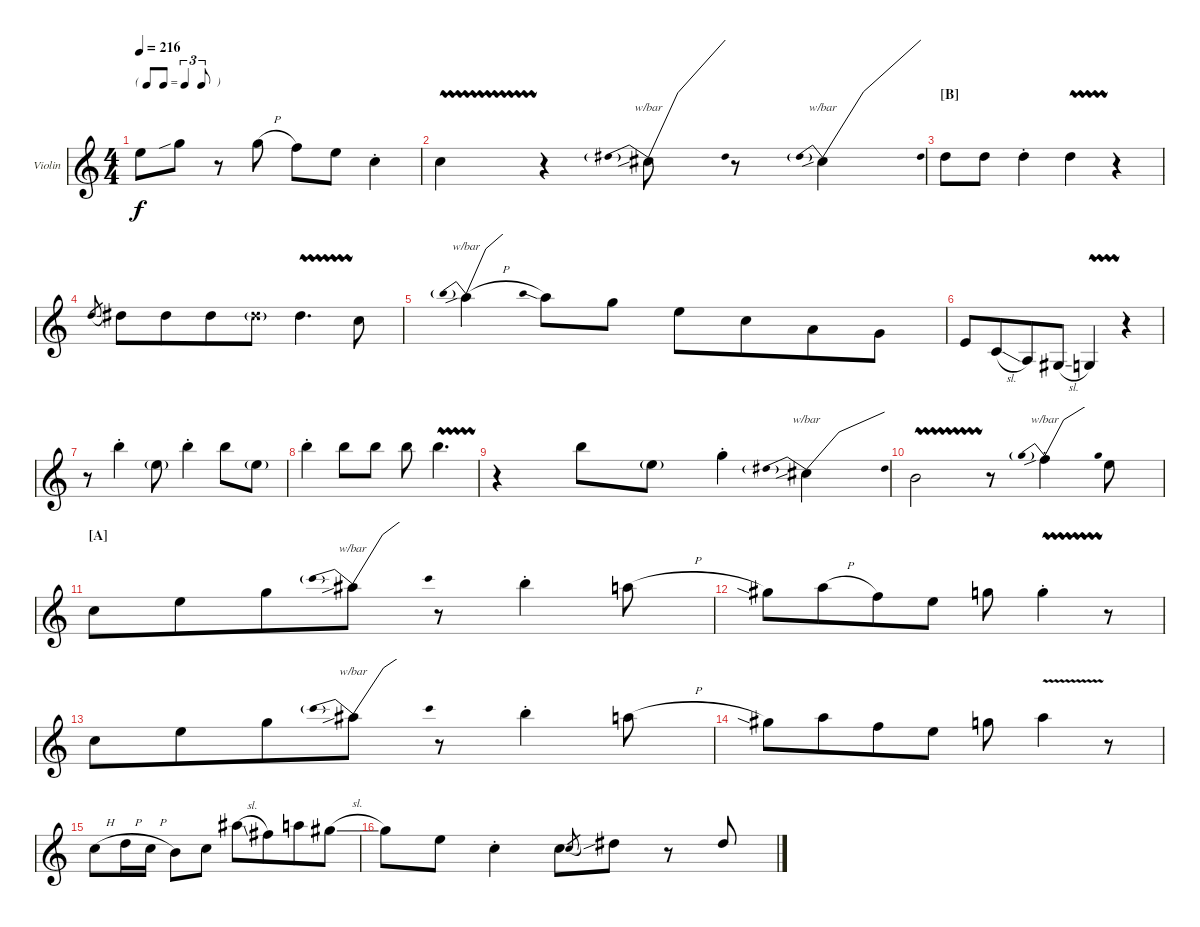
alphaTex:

\defaultSystemsLayout 4
\bracketExtendMode groupsimilarinstruments
\firstSystemTrackNameOrientation horizontal
\otherSystemsTrackNameOrientation horizontal
\track ("Violin" "Violin") {instrument violin}
\staff {score}
\tuning (E5 A4 D4 G3)
\ts (4 4)
\tf triplet8th
\tempo 216
\clef g2
\ks c
0.1.8{dy f} 3.1{sib}.8 r.8 3.1{h}.8 1.1.8 0.1.8{beam merge} 3.2{st}.4 |
3.2{vw}.4 r.4 6.2{sib}.8{tbe (predivedive default 0 -4 30 0)} r.8 6.2{sib}.4{tbe (predivedive default 0 -4 30 0)} |
\section ("B" "")
5.2.8 5.2.8{beam merge} 5.2{st}.4 5.2{vw}.4 r.4 |
5.2{sl}.8{gr} 6.2.8 6.2.8{beam merge} 6.2.8 6.2{g x}.8 6.2{vw}.4{d} 3.2.8 |
7.1{sib h}.4{tbe (predivedive default 0 -4 30 0)} 5.1{sia}.8 3.1.8 0.1.8 3.2.8{beam merge} 0.2.8 5.3.8 |
2.3.8 5.4{sl}.8{beam merge} 2.4.8 1.4{sl}.8 0.4{vw}.4 r.4 |
r.8 7.1{st}.4 7.2{g}.8 7.1{st}.4 7.1.8 7.2{g}.8 |
7.1{st}.4 7.1.8 7.1.8 7.1.8 7.1{vw}.4{d} |
r.4 7.1.8 7.2{g}.8 10.2{st}.4 6.2{sib}.4{tbe (predivedive default 0 -4 44.4 0)} |
9.3{vw}.2 r.8 3.1{sib st}.4{tbe (predivedive default 0 -4 30 0)} 0.1.8 |
\section ("A" "")
3.2.8 0.1.8{beam merge} 3.1.8 8.1{sib}.8{tbe (predivedive default 0 -4 30 0)} r.8 7.1{st}.4 5.1{h}.8 |
4.1{sia}.8 12.2{h}.8{beam merge} 8.2.8 0.1.8 3.1.8 3.1{vw st}.4 r.8 |
3.2.8 0.1.8{beam merge} 3.1.8 8.1{sib}.8{tbe (predivedive default 0 -4 30 0)} r.8 7.1{st}.4 5.1{h}.8 |
4.1{sia}.8 5.1.8{beam merge} 8.2.8 0.1.8 3.1.8 5.1{v}.4 r.8 |
3.2{h}.8 5.2{h}.16 3.2{h}.16 2.2.8 3.2.8 13.2{sl}.8 9.2.8{beam merge} 12.2.8 11.2{sl}.8 |
10.2.8 0.1.8{beam merge} 3.2{st}.4 3.2.8 3.2{h}.8{gr} 6.2{sib}.8 r.8 6.2{sl}.8{beam invert}
